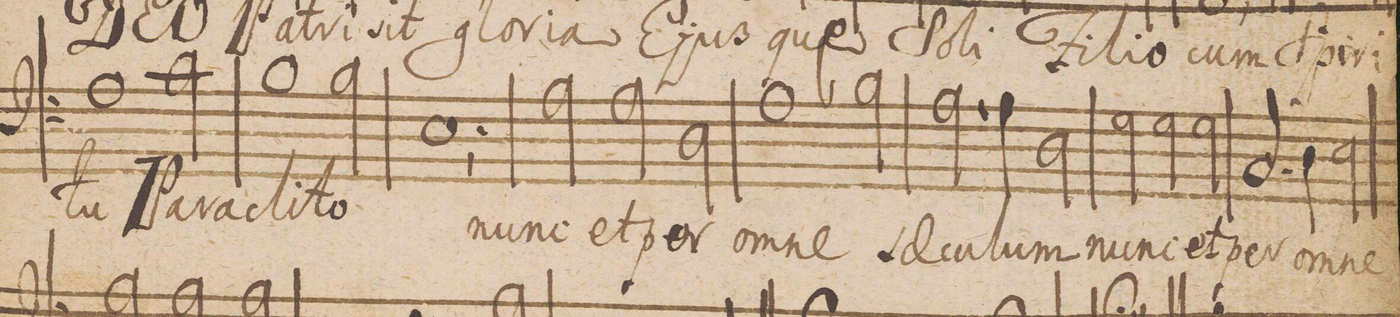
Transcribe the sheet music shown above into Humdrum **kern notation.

**kern	**fba	**text	**text
*I"Baſso.	*	*	*
*clefF4	*	*	*
*k[]	*	*	*
*M3/2	*	*	*
1A	.	-tu	.
2c\	.	Pa-	.
=46	=46	=46	=46
1B	.	-ra-	.
2B\	.	-cli-	.
=47	=47	=47	=47
1.E,	.	-to	.
=48	=48	=48	=48
2A\	.	nunc	.
2A\	.	et	.
2D\	.	per	.
=49	=49	=49	=49
1A	.	om-	.
2B-X\	.	-ne	.
=50	=50	=50	=50
2.A\	.	sae-	.
4A\	.	-cu-	.
2D\	.	-lum	.
=51	=51	=51	=51
2G\	.	nunc	.
2G\	.	et	.
2G\	.	per	.
=52	=52	=52	=52
2.C/	.	om-	.
4D\	.	.	.
2E\	.	-ne	.
=53	=53	=53	=53
*-	*-	*-	*-
